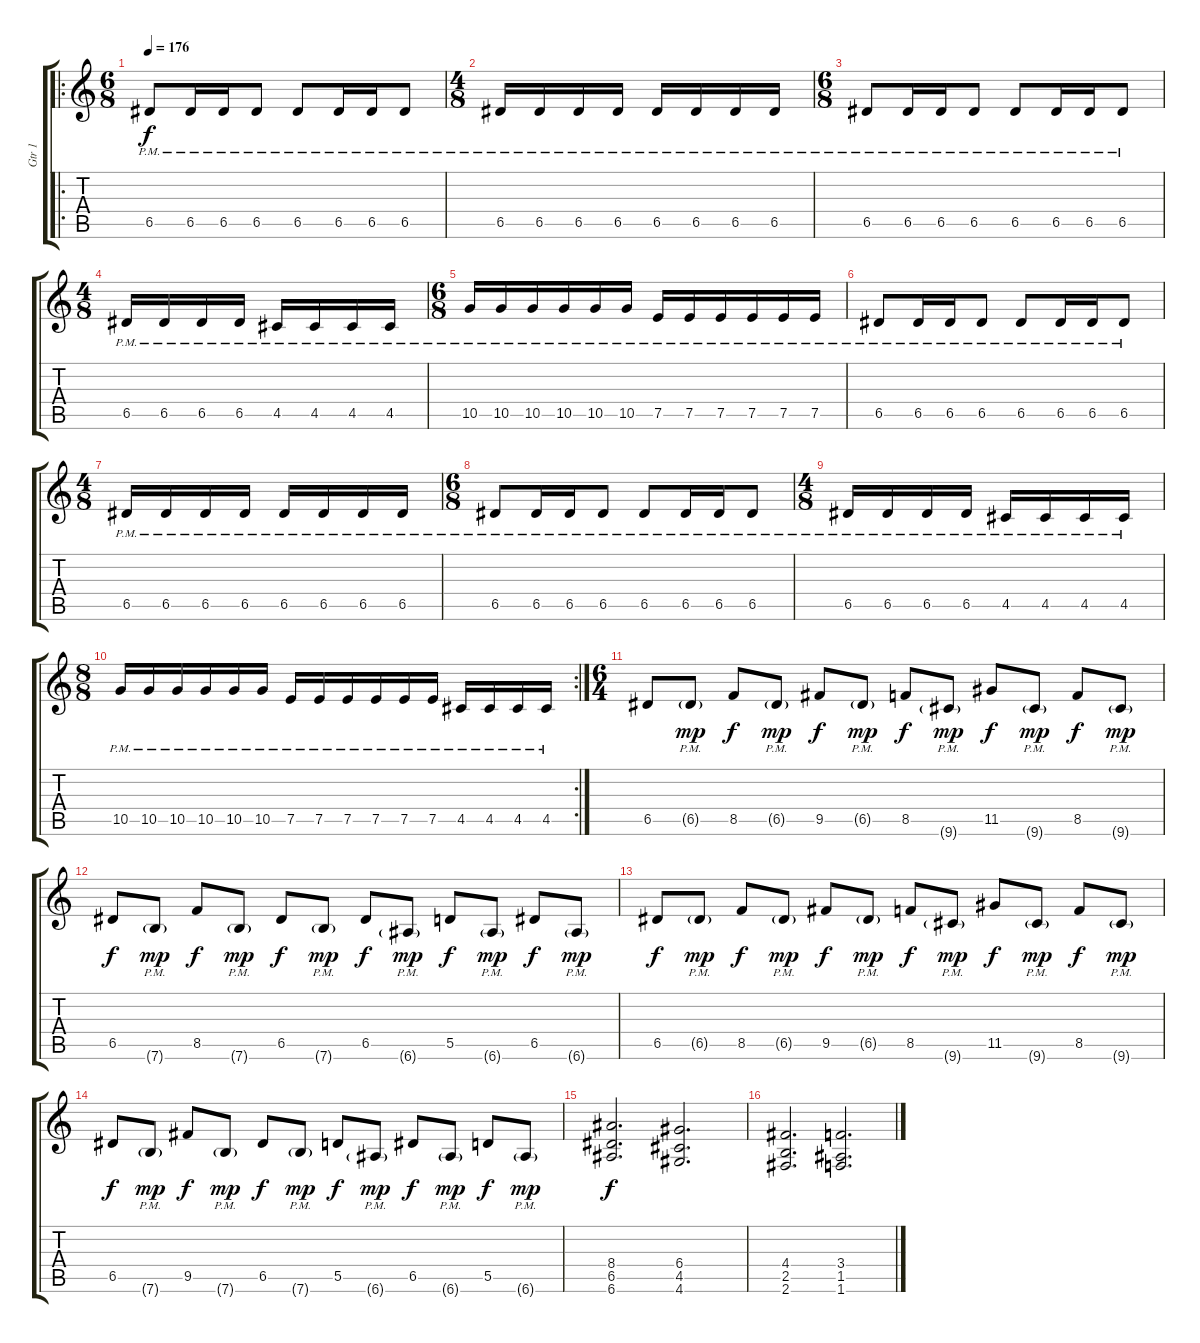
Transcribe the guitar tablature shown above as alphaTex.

\track ("Gtr 1" "Gtr 1") {instrument distortionguitar}
\staff {score tabs}
\tuning (E4 B3 G3 D3 A2 E2) {hide}
\ro
\ts (6 8)
\tempo 176
\clef g2
\ks c
6.5{pm}.8{dy f instrument distortionguitar} 6.5{pm}.16 6.5{pm}.16 6.5{pm}.8 6.5{pm}.8 6.5{pm}.16 6.5{pm}.16 6.5{pm}.8 |
\ts (4 8)
6.5{pm}.16 6.5{pm}.16 6.5{pm}.16 6.5{pm}.16 6.5{pm}.16 6.5{pm}.16 6.5{pm}.16 6.5{pm}.16 |
\ts (6 8)
6.5{pm}.8 6.5{pm}.16 6.5{pm}.16 6.5{pm}.8 6.5{pm}.8 6.5{pm}.16 6.5{pm}.16 6.5{pm}.8 |
\ts (4 8)
6.5{pm}.16 6.5{pm}.16 6.5{pm}.16 6.5{pm}.16 4.5{pm}.16 4.5{pm}.16 4.5{pm}.16 4.5{pm}.16 |
\ts (6 8)
10.5{pm}.16 10.5{pm}.16 10.5{pm}.16 10.5{pm}.16 10.5{pm}.16 10.5{pm}.16 7.5{pm}.16 7.5{pm}.16 7.5{pm}.16 7.5{pm}.16 7.5{pm}.16 7.5{pm}.16 |
6.5{pm}.8 6.5{pm}.16 6.5{pm}.16 6.5{pm}.8 6.5{pm}.8 6.5{pm}.16 6.5{pm}.16 6.5{pm}.8 |
\ts (4 8)
6.5{pm}.16 6.5{pm}.16 6.5{pm}.16 6.5{pm}.16 6.5{pm}.16 6.5{pm}.16 6.5{pm}.16 6.5{pm}.16 |
\ts (6 8)
6.5{pm}.8 6.5{pm}.16 6.5{pm}.16 6.5{pm}.8 6.5{pm}.8 6.5{pm}.16 6.5{pm}.16 6.5{pm}.8 |
\ts (4 8)
6.5{pm}.16 6.5{pm}.16 6.5{pm}.16 6.5{pm}.16 4.5{pm}.16 4.5{pm}.16 4.5{pm}.16 4.5{pm}.16 |
\rc 2
\ts (8 8)
10.5{pm}.16 10.5{pm}.16 10.5{pm}.16 10.5{pm}.16 10.5{pm}.16 10.5{pm}.16 7.5{pm}.16 7.5{pm}.16 7.5{pm}.16 7.5{pm}.16 7.5{pm}.16 7.5{pm}.16 4.5{pm}.16 4.5{pm}.16 4.5{pm}.16 4.5{pm}.16 |
\ts (6 4)
6.5.8 6.5{g pm}.8{dy mp} 8.5.8{dy f} 6.5{g pm}.8{dy mp} 9.5.8{dy f} 6.5{g pm}.8{dy mp} 8.5.8{dy f} 9.6{g pm}.8{dy mp} 11.5.8{dy f} 9.6{g pm}.8{dy mp} 8.5.8{dy f} 9.6{g pm}.8{dy mp} |
6.5.8{dy f} 7.6{g pm}.8{dy mp} 8.5.8{dy f} 7.6{g pm}.8{dy mp} 6.5.8{dy f} 7.6{g pm}.8{dy mp} 6.5.8{dy f} 6.6{g pm}.8{dy mp} 5.5.8{dy f} 6.6{g pm}.8{dy mp} 6.5.8{dy f} 6.6{g pm}.8{dy mp} |
6.5.8{dy f} 6.5{g pm}.8{dy mp} 8.5.8{dy f} 6.5{g pm}.8{dy mp} 9.5.8{dy f} 6.5{g pm}.8{dy mp} 8.5.8{dy f} 9.6{g pm}.8{dy mp} 11.5.8{dy f} 9.6{g pm}.8{dy mp} 8.5.8{dy f} 9.6{g pm}.8{dy mp} |
6.5.8{dy f} 7.6{g pm}.8{dy mp} 9.5.8{dy f} 7.6{g pm}.8{dy mp} 6.5.8{dy f} 7.6{g pm}.8{dy mp} 5.5.8{dy f} 6.6{g pm}.8{dy mp} 6.5.8{dy f} 6.6{g pm}.8{dy mp} 5.5.8{dy f} 6.6{g pm}.8{dy mp} |
(8.4 6.5 6.6).2{d dy f} (6.4 4.5 4.6).2{d} |
(4.4 2.5 2.6).2{d} (3.4 1.5 1.6).2{d}
